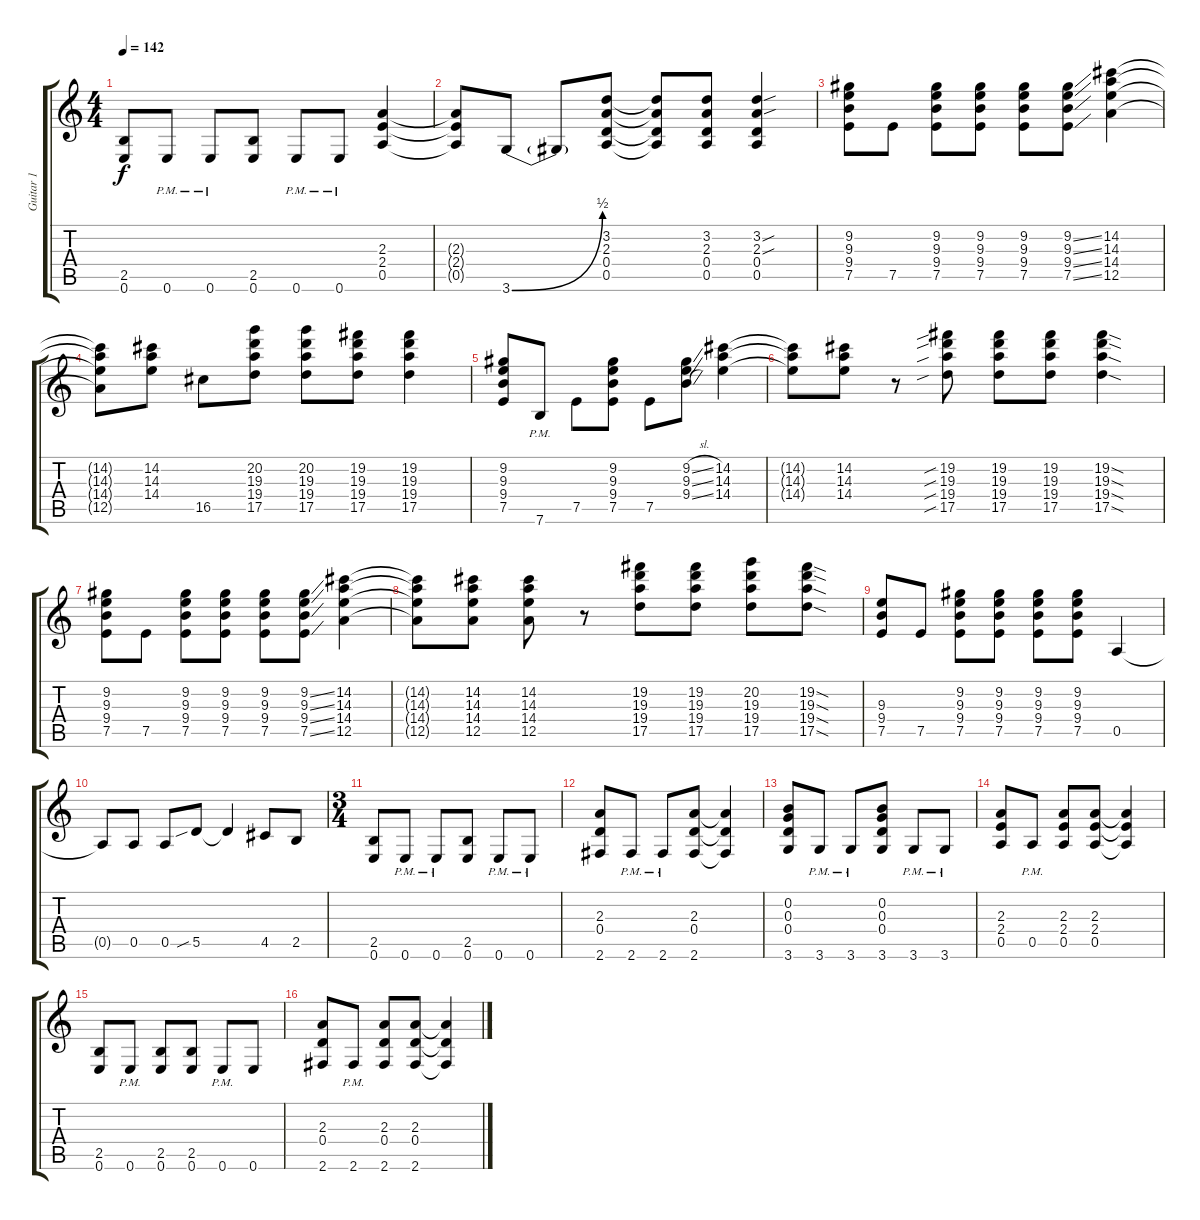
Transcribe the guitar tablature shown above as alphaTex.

\track ("Guitar 1" "Guitar 1") {instrument overdrivenguitar}
\staff {score tabs}
\tuning (E4 B3 G3 D3 A2 E2) {hide}
\ts (4 4)
\tempo 142
\clef g2
\ks c
(2.5 0.6).8{dy f} 0.6{pm}.8 0.6{pm}.8 (2.5 0.6).8 0.6{pm}.8 0.6{pm}.8 (2.3 2.4 0.5).4 |
(2.3{t} 2.4{t} 0.5{t}).8 3.6{be (bend 0 0 60 2)}.8 3.6{t}.8 (3.2 2.3 0.4 0.5).8 (3.2{t} 2.3{t} 0.4{t} 0.5{t}).8 (3.2 2.3 0.4 0.5).8 (3.2{sou} 2.3{sou} 0.4 0.5).4 |
(9.2 9.3 9.4 7.5).8 7.5.8 (9.2 9.3 9.4 7.5).8 (9.2 9.3 9.4 7.5).8 (9.2 9.3 9.4 7.5).8 (9.2{ss} 9.3{ss} 9.4{ss} 7.5{ss}).8 (14.2 14.3 14.4 12.5).4 |
(14.2{t} 14.3{t} 14.4{t} 12.5{t}).8 (14.2 14.3 14.4).8 16.5.8 (20.2 19.3 19.4 17.5).8 (20.2 19.3 19.4 17.5).8 (19.2 19.3 19.4 17.5).8 (19.2 19.3 19.4 17.5).4 |
(9.2 9.3 9.4 7.5).8 7.6{pm}.8 7.5.8 (9.2 9.3 9.4 7.5).8 7.5.8 (9.2{sl} 9.3{sl} 9.4{sl}).8 (14.2 14.3 14.4).4 |
(14.2{t} 14.3{t} 14.4{t}).8 (14.2 14.3 14.4).8 r.8 (19.2{sib} 19.3{sib} 19.4{sib} 17.5{sib}).8 (19.2 19.3 19.4 17.5).8 (19.2 19.3 19.4 17.5).8 (19.2{sod} 19.3{sod} 19.4{sod} 17.5{sod}).4 |
(9.2 9.3 9.4 7.5).8 7.5.8 (9.2 9.3 9.4 7.5).8 (9.2 9.3 9.4 7.5).8 (9.2 9.3 9.4 7.5).8 (9.2{ss} 9.3{ss} 9.4{ss} 7.5{ss}).8 (14.2 14.3 14.4 12.5).4 |
(14.2{t} 14.3{t} 14.4{t} 12.5{t}).8 (14.2 14.3 14.4 12.5).8 (14.2 14.3 14.4 12.5).8 r.8 (19.2 19.3 19.4 17.5).8 (19.2 19.3 19.4 17.5).8 (20.2 19.3 19.4 17.5).8 (19.2{sod} 19.3{sod} 19.4{sod} 17.5{sod}).8 |
(9.3 9.4 7.5).8 7.5.8 (9.2 9.3 9.4 7.5).8 (9.2 9.3 9.4 7.5).8 (9.2 9.3 9.4 7.5).8 (9.2 9.3 9.4 7.5).8 0.5.4 |
0.5{t}.8 0.5.8 0.5.8 5.5{sib}.8 5.5{t}.4 4.5.8 2.5.8 |
\ts (3 4)
(2.5 0.6).8 0.6{pm}.8 0.6{pm}.8 (2.5 0.6).8 0.6{pm}.8 0.6{pm}.8 |
(2.3 0.4 2.6).8 2.6{pm}.8 2.6{pm}.8 (2.3 0.4 2.6).8 (2.3{t} 0.4{t} 2.6{t}).4 |
(0.2 0.3 0.4 3.6).8 3.6{pm}.8 3.6{pm}.8 (0.2 0.3 0.4 3.6).8 3.6{pm}.8 3.6{pm}.8 |
(2.3 2.4 0.5).8 0.5{pm}.8 (2.3 2.4 0.5).8 (2.3 2.4 0.5).8 (2.3{t} 2.4{t} 0.5{t}).4 |
(2.5 0.6).8 0.6{pm}.8 (2.5 0.6).8 (2.5 0.6).8 0.6{pm}.8 0.6.8 |
(2.3 0.4 2.6).8 2.6{pm}.8 (2.3 0.4 2.6).8 (2.3 0.4 2.6).8 (2.3{t} 0.4{t} 2.6{t}).4
